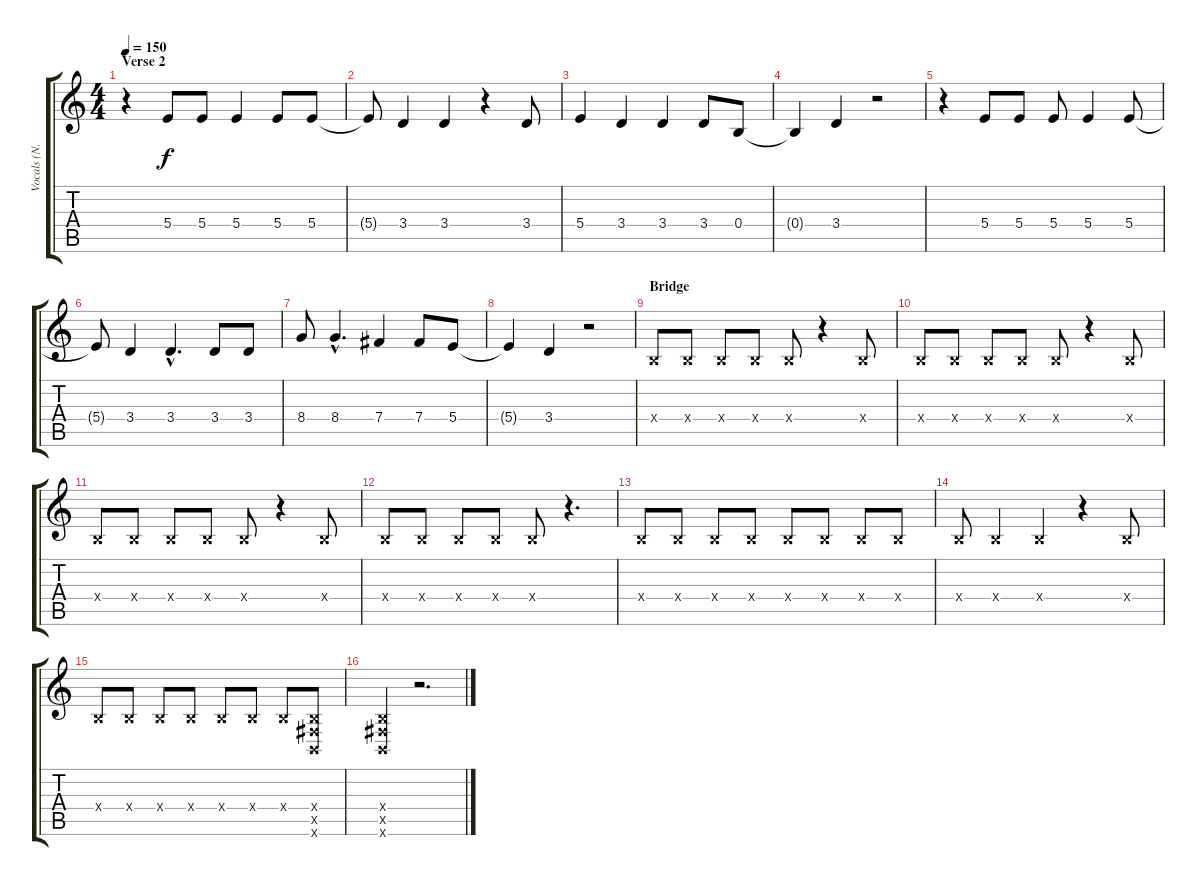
\track ("Vocals (ame)" "Vocals (N.") {instrument fretlessbass}
\staff {score tabs}
\tuning (Db4 Ab3 E3 B2 Gb2 B1) {hide}
\ts (4 4)
\section ("" "Verse 2")
\tempo 150
\clef g2
\ks c
r.4{dy f} 5.4.8 5.4.8 5.4.4 5.4.8 5.4.8 |
5.4{t}.8 3.4.4 3.4.4 r.4 3.4.8 |
5.4.4 3.4.4 3.4.4 3.4.8 0.4.8 |
0.4{t}.4 3.4.4 r.2 |
r.4 5.4.8 5.4.8 5.4.8 5.4.4 5.4.8 |
5.4{t}.8 3.4.4 3.4{hac}.4{d} 3.4.8 3.4.8 |
8.4.8 8.4{hac}.4{d} 7.4.4 7.4.8 5.4.8 |
5.4{t}.4 3.4.4 r.2 |
\section ("" "Bridge")
0.4{x}.8 0.4{x}.8 0.4{x}.8 0.4{x}.8 0.4{x}.8 r.4 0.4{x}.8 |
0.4{x}.8 0.4{x}.8 0.4{x}.8 0.4{x}.8 0.4{x}.8 r.4 0.4{x}.8 |
0.4{x}.8 0.4{x}.8 0.4{x}.8 0.4{x}.8 0.4{x}.8 r.4 0.4{x}.8 |
0.4{x}.8 0.4{x}.8 0.4{x}.8 0.4{x}.8 0.4{x}.8 r.4{d} |
0.4{x}.8 0.4{x}.8 0.4{x}.8 0.4{x}.8 0.4{x}.8 0.4{x}.8 0.4{x}.8 0.4{x}.8 |
0.4{x}.8 0.4{x}.4 0.4{x}.4 r.4 0.4{x}.8 |
0.4{x}.8 0.4{x}.8 0.4{x}.8 0.4{x}.8 0.4{x}.8 0.4{x}.8 0.4{x}.8 (0.4{x} 0.5{x} 0.6{x}).8 |
(0.4{x} 0.5{x} 0.6{x}).4 r.2{d}
